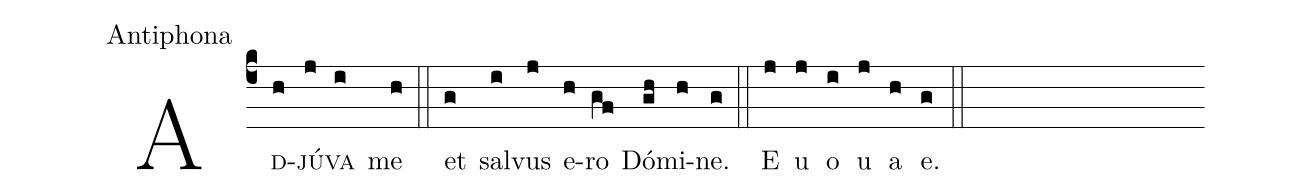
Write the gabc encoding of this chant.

office-part: Antiphona;
%%
A<v>\sc{d}</v>(c4h)<v>\sc{jú}</v>(j)<v>\sc{va}</v>(i) me(h) (::) et(g) sal(i)vus(j) e(h)ro(gf) Dó(gh)mi(h)ne.(g) (::) E(j) u(j) o(i) u(j) a(h) e.(g) (::)
